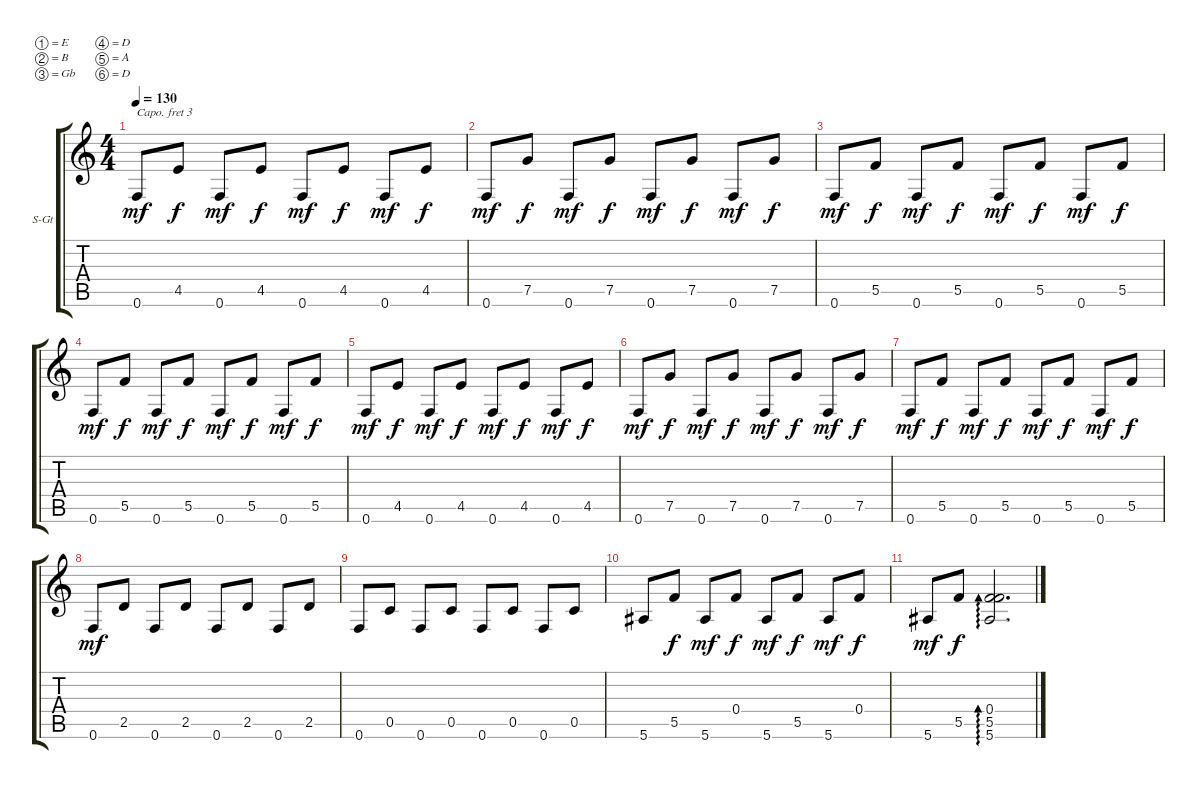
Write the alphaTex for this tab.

\defaultSystemsLayout 4
\bracketExtendMode groupsimilarinstruments
\firstSystemTrackNameOrientation horizontal
\otherSystemsTrackNameOrientation horizontal
\track ("Steel Guitar" "S-Gt") {instrument acousticguitarsteel}
\staff {score tabs}
\capo 3
\tuning (E4 B3 Gb3 D3 A2 D2)
\ts (4 4)
\tempo 130
\clef g2
\scale
0.629113
\ks c
0.6.8{dy mf} 4.5.8{dy f} 0.6.8{dy mf} 4.5.8{dy f} 0.6.8{dy mf} 4.5.8{dy f} 0.6.8{dy mf} 4.5.8{dy f} |
\scale
0.663292 0.6.8{dy mf} 7.5.8{dy f} 0.6.8{dy mf} 7.5.8{dy f} 0.6.8{dy mf} 7.5.8{dy f} 0.6.8{dy mf} 7.5.8{dy f} |
\scale
0.74087 0.6.8{dy mf} 5.5.8{dy f} 0.6.8{dy mf} 5.5.8{dy f} 0.6.8{dy mf} 5.5.8{dy f} 0.6.8{dy mf} 5.5.8{dy f} |
\scale
0.41271 0.6.8{dy mf} 5.5.8{dy f} 0.6.8{dy mf} 5.5.8{dy f} 0.6.8{dy mf} 5.5.8{dy f} 0.6.8{dy mf} 5.5.8{dy f} |
\scale
0.30521 0.6.8{dy mf} 4.5.8{dy f} 0.6.8{dy mf} 4.5.8{dy f} 0.6.8{dy mf} 4.5.8{dy f} 0.6.8{dy mf} 4.5.8{dy f} |
\scale
0.31737 0.6.8{dy mf} 7.5.8{dy f} 0.6.8{dy mf} 7.5.8{dy f} 0.6.8{dy mf} 7.5.8{dy f} 0.6.8{dy mf} 7.5.8{dy f} |
\scale
0.351377 0.6.8{dy mf} 5.5.8{dy f} 0.6.8{dy mf} 5.5.8{dy f} 0.6.8{dy mf} 5.5.8{dy f} 0.6.8{dy mf} 5.5.8{dy f} |
\scale
0.564284 0.6.8{dy mf} 2.5.8 0.6.8 2.5.8 0.6.8 2.5.8 0.6.8 2.5.8 |
\scale
0.444079 0.6.8 0.5.8 0.6.8 0.5.8 0.6.8 0.5.8 0.6.8 0.5.8 |
\scale
0.448844 5.6.8 5.5.8{dy f} 5.6.8{dy mf} 0.4.8{dy f} 5.6.8{dy mf} 5.5.8{dy f} 5.6.8{dy mf} 0.4.8{dy f} |
\scale
0.477032 5.6.8{dy mf} 5.5.8{dy f} (5.5 0.4 5.6).2{d ad 0}
